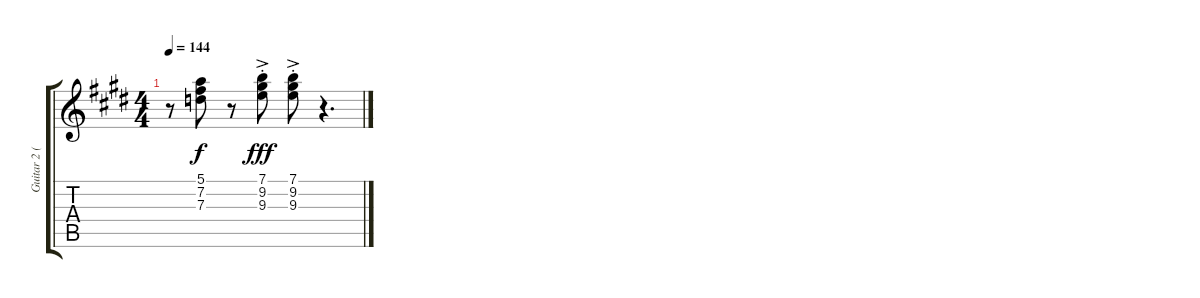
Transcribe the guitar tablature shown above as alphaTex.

\track ("Guitar 2 (12 string)" "Guitar 2 (") {instrument acousticguitarsteel}
\staff {score tabs}
\tuning (E4 B3 G3 D3 A2 E2) {hide}
\ts (4 4)
\tempo 144
\clef g2
\ks e
r.8{dy f} (5.1 7.2 7.3).8 r.8 (7.1{ac st} 9.2{ac st} 9.3{ac st}).8{dy fff} (7.1{ac st} 9.2{ac st} 9.3{ac st}).8 r.4{d}
